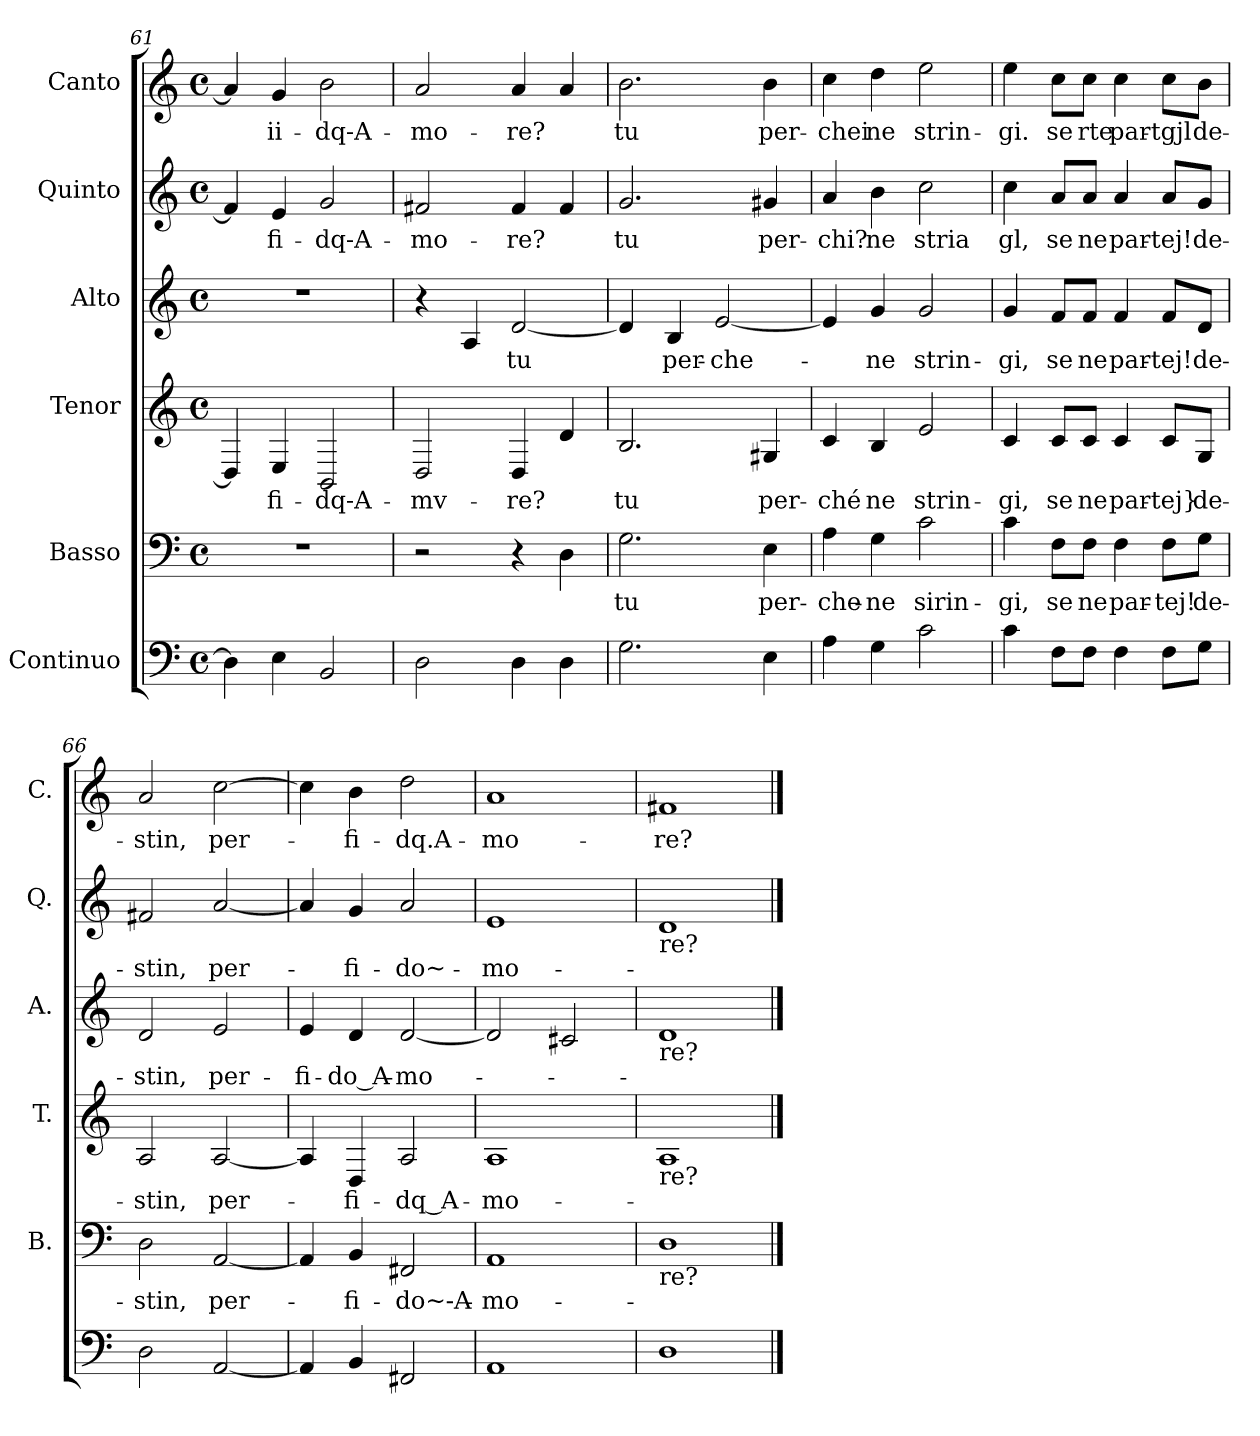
**kern	**kern	**text	**kern	**text	**kern	**text	**kern	**text	**kern	**text
*part6	*part5	*part5	*part4	*part4	*part3	*part3	*part2	*part2	*part1	*part1
*staff6	*staff5	*staff5	*staff4	*staff4	*staff3	*staff3	*staff2	*staff2	*staff1	*staff1
*I"Continuo	*I"Basso	*	*I"Tenor	*	*I"Alto	*	*I"Quinto	*	*I"Canto	*
*	*I'B.	*	*I'T.	*	*I'A.	*	*I'Q.	*	*I'C.	*
*clefF4	*clefF4	*	*clefG2	*	*clefG2	*	*clefG2	*	*clefG2	*
*k[]	*k[]	*	*k[]	*	*k[]	*	*k[]	*	*k[]	*
*M4/4	*M4/4	*	*M4/4	*	*M4/4	*	*M4/4	*	*M4/4	*
*met(c)	*met(c)	*	*met(c)	*	*met(c)	*	*met(c)	*	*met(c)	*
=61	=61	=61	=61	=61	=61	=61	=61	=61	=61	=61
4D\]	1r	.	4D/]	.	1r	.	4f/]	.	4a/]	.
!	!	!	!	!LO:LY:b	!	!	!	!LO:LY:b	!	!LO:LY:b
4E\	.	.	4E/	-fi-	.	.	4e/	-fi-	4g/	-ii-
!	!	!	!	!LO:LY:b	!	!	!	!LO:LY:b	!	!LO:LY:b
2BB/	.	.	2BB/	-dq-A-	.	.	2g/	-dq-A-	2b\	-dq-A-
=62	=62	=62	=62	=62	=62	=62	=62	=62	=62	=62
!	!	!	!	!LO:LY:b	!	!	!	!LO:LY:b	!	!LO:LY:b
2D\	2r	.	2D/	-mv-	4r	.	2f#X/	-mo-	2a/	-mo-
.	.	.	.	.	4A/	.	.	.	.	.
!	!	!	!	!LO:LY:b	!	!LO:LY:b	!	!LO:LY:b	!	!LO:LY:b
4D\	4r	.	4D/	-re?	[2d/	-tu	4f#/	-re?	4a/	-re?
4D\	4D\	.	4d/	.	.	.	4f#/	.	4a/	.
=63	=63	=63	=63	=63	=63	=63	=63	=63	=63	=63
!	!	!LO:LY:b	!	!LO:LY:b	!	!	!	!LO:LY:b	!	!LO:LY:b
2.G\	2.G\	-tu	2.B/	-tu	4d/]	.	2.g/	-tu	2.b\	-tu
!	!	!	!	!	!	!LO:LY:b	!	!	!	!
.	.	.	.	.	4B/	-per-	.	.	.	.
!	!	!	!	!	!	!LO:LY:b	!	!	!	!
.	.	.	.	.	[2e/	-che-	.	.	.	.
!	!	!LO:LY:b	!	!LO:LY:b	!	!	!	!LO:LY:b	!	!LO:LY:b
4E\	4E\	-per-	4G#X/	-per-	.	.	4g#X/	-per-	4b\	-per-
=64	=64	=64	=64	=64	=64	=64	=64	=64	=64	=64
!	!	!LO:LY:b	!	!LO:LY:b	!	!	!	!LO:LY:b	!	!LO:LY:b
4A\	4A\	-che-	4c/	-ché	4e/]	.	4a/	-chi?	4cc\	-chei
!	!	!LO:LY:b	!	!LO:LY:b	!	!LO:LY:b	!	!LO:LY:b	!	!LO:LY:b
4G\	4G\	-ne	4B/	-ne	4g/	-ne	4b\	-ne	4dd\	-ne
!	!	!LO:LY:b	!	!LO:LY:b	!	!LO:LY:b	!	!LO:LY:b	!	!LO:LY:b
2c\	2c\	-sirin-	2e/	-strin-	2g/	-strin-	2cc\	-stria	2ee\	-strin-
!!LO:PB:g=z
=65	=65	=65	=65	=65	=65	=65	=65	=65	=65	=65
!	!	!LO:LY:b	!	!LO:LY:b	!	!LO:LY:b	!	!LO:LY:b	!	!LO:LY:b
4c\	4c\	-gi,	4c/	-gi,	4g/	-gi,	4cc\	-gl,	4ee\	-gi.
!	!	!LO:LY:b	!	!LO:LY:b	!	!LO:LY:b	!	!LO:LY:b	!	!LO:LY:b
8F\L	8F\L	-se	8c/L	-se	8f/L	-se	8a/L	-se	8cc\L	-se
!	!	!LO:LY:b	!	!LO:LY:b	!	!LO:LY:b	!	!LO:LY:b	!	!LO:LY:b
8F\J	8F\J	-ne	8c/J	-ne	8f/J	-ne	8a/J	-ne	8cc\J	-rte
!	!	!LO:LY:b	!	!LO:LY:b	!	!LO:LY:b	!	!LO:LY:b	!	!LO:LY:b
4F\	4F\	-par-	4c/	-par-	4f/	-par-	4a/	-par-	4cc\	-par-
!	!	!LO:LY:b	!	!LO:LY:b	!	!LO:LY:b	!	!LO:LY:b	!	!LO:LY:b
8F\L	8F\L	-tej!	8c/L	-tej}	8f/L	-tej!	8a/L	-tej!	8cc\L	-tgjl
!	!	!LO:LY:b	!	!LO:LY:b	!	!LO:LY:b	!	!LO:LY:b	!	!LO:LY:b
8G\J	8G\J	-de-	8G/J	-de-	8d/J	-de-	8g/J	-de-	8b\J	-de-
=66	=66	=66	=66	=66	=66	=66	=66	=66	=66	=66
!	!	!LO:LY:b	!	!LO:LY:b	!	!LO:LY:b	!	!LO:LY:b	!	!LO:LY:b
2D\	2D\	-stin,	2A/	-stin,	2d/	-stin,	2f#X/	-stin,	2a/	-stin,
!	!	!LO:LY:b	!	!LO:LY:b	!	!LO:LY:b	!	!LO:LY:b	!	!LO:LY:b
[2AA/	[2AA/	-per-	[2A/	-per-	2e/	-per-	[2a/	-per-	[2cc\	-per-
=67	=67	=67	=67	=67	=67	=67	=67	=67	=67	=67
!	!	!	!	!	!	!LO:LY:b	!	!	!	!
4AA/]	4AA/]	.	4A/]	.	4e/	-fi-	4a/]	.	4cc\]	.
!	!	!LO:LY:b	!	!LO:LY:b	!	!LO:LY:b	!	!LO:LY:b	!	!LO:LY:b
4BB/	4BB/	-fi-	4D/	-fi-	4d/	-do_A-	4g/	-fi-	4b\	-fi-
!	!	!LO:LY:b	!	!LO:LY:b	!	!LO:LY:b	!	!LO:LY:b	!	!LO:LY:b
2FF#X/	2FF#X/	-do~-A-	2A/	-dq_A-	[2d/	-mo-	2a/	-do~-	2dd\	-dq.A-
=68	=68	=68	=68	=68	=68	=68	=68	=68	=68	=68
!	!	!LO:LY:b	!	!LO:LY:b	!	!	!	!LO:LY:b	!	!LO:LY:b
1AA	1AA	-mo-	1A	-mo-	2d/]	.	1e	-mo-	1a	-mo-
.	.	.	.	.	2c#X/	.	.	.	.	.
=69	=69	=69	=69	=69	=69	=69	=69	=69	=69	=69
!	!	!	!	!	!	!	!LO:TX:b:t=re?	!	!	!
!	!	!	!	!	!LO:TX:b:t=re?	!	!	!	!	!
!	!	!	!LO:TX:b:t=re?	!	!	!	!	!	!	!
!	!LO:TX:b:t=re?	!	!	!	!	!	!	!	!	!
!	!	!	!	!	!	!	!	!	!	!LO:LY:b
1D	1D	.	1A	.	1d	.	1d	.	1f#X	-re?
==	==	==	==	==	==	==	==	==	==	==
*-	*-	*-	*-	*-	*-	*-	*-	*-	*-	*-
